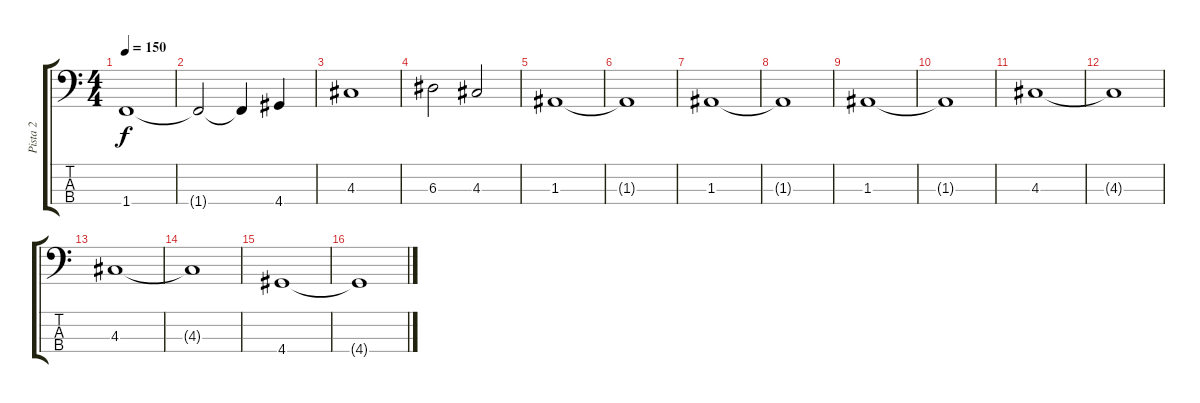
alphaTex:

\track ("Pista 2" "Pista 2") {instrument electricbassfinger}
\staff {score tabs}
\tuning (G2 D2 A1 E1) {hide}
\ts (4 4)
\tempo 150
\clef f4
\ks c
1.4.1{dy f} |
1.4{t}.2 1.4{t}.4 4.4.4 |
4.3.1 |
6.3.2 4.3.2 |
1.3.1 |
1.3{t}.1 |
1.3.1 |
1.3{t}.1 |
1.3.1 |
1.3{t}.1 |
4.3.1 |
4.3{t}.1 |
4.3.1 |
4.3{t}.1 |
4.4.1 |
4.4{t}.1
